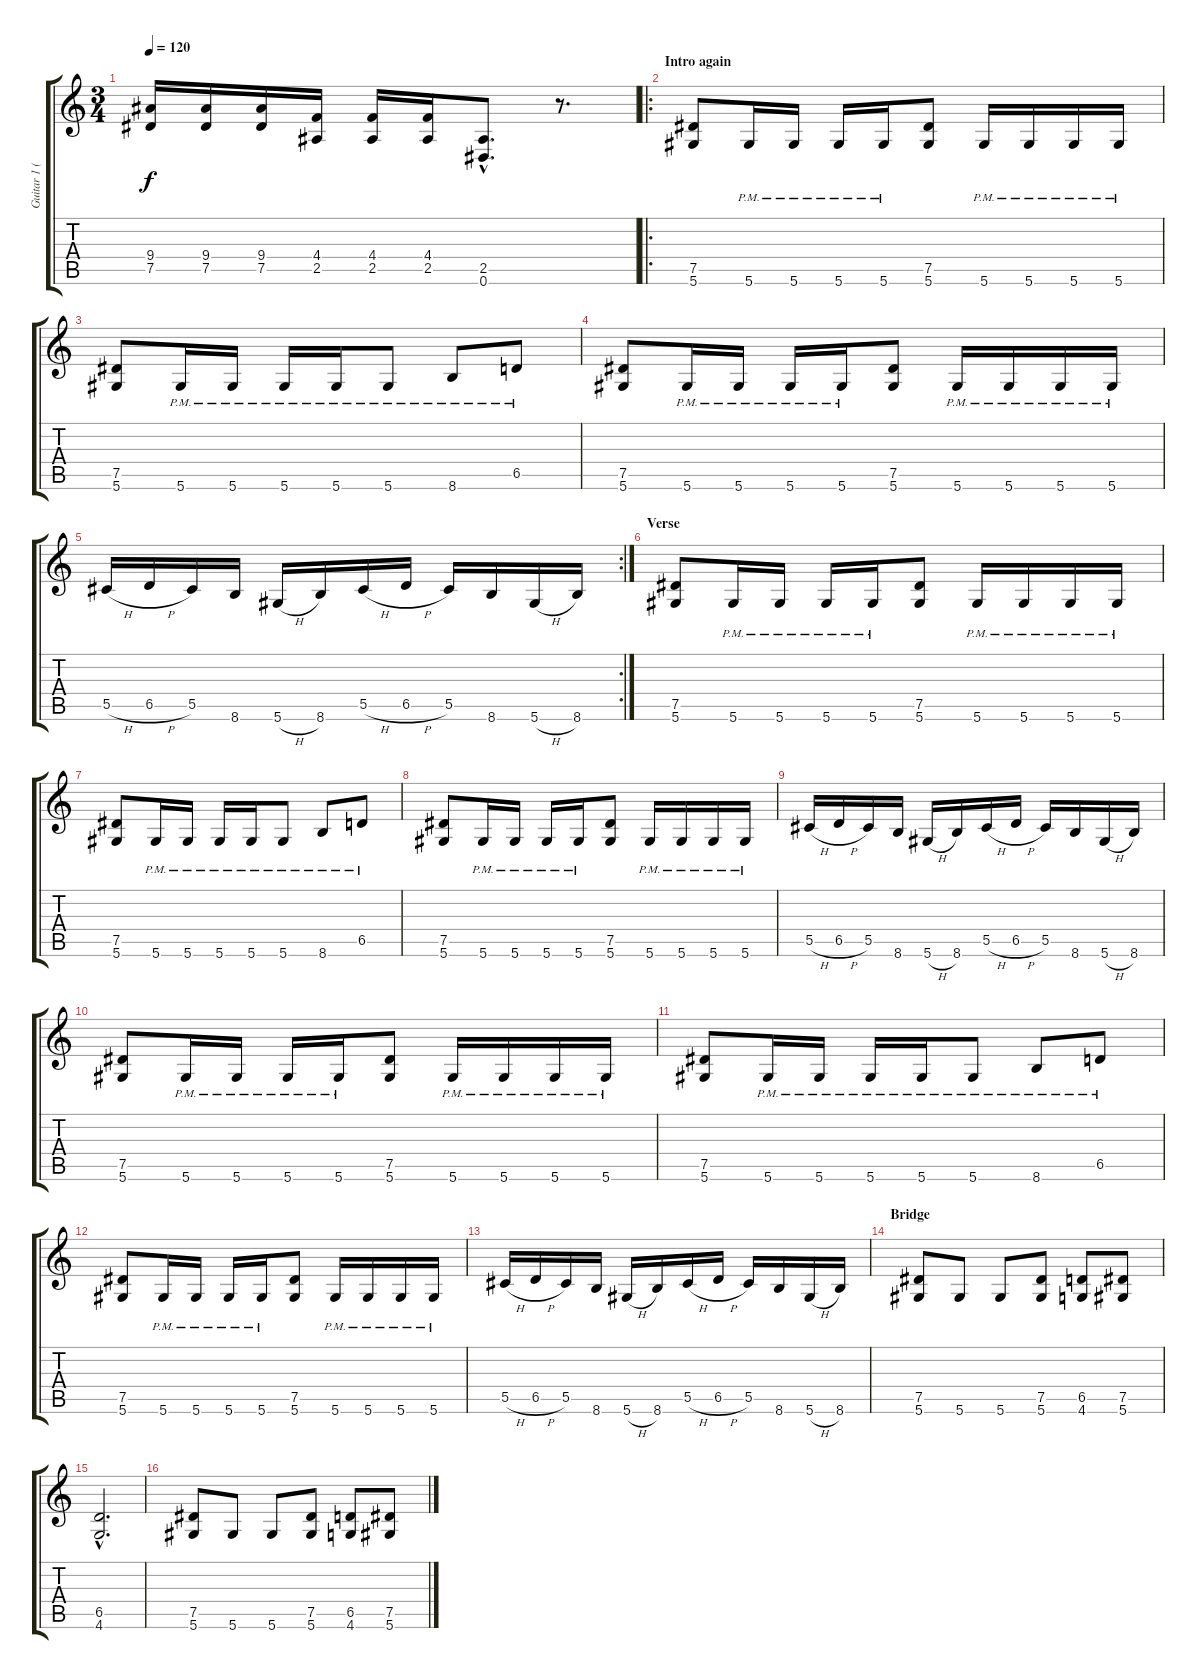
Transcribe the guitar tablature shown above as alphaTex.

\track ("Guitar 1 (Janne)" "Guitar 1 (") {instrument distortionguitar}
\staff {score tabs}
\tuning (Eb4 Bb3 Gb3 Db3 Ab2 Eb2) {hide}
\ts (3 4)
\tempo 120
\clef g2
\ks c
(9.4 7.5).16{dy f} (9.4 7.5).16 (9.4 7.5).16 (4.4 2.5).16 (4.4 2.5).16 (4.4 2.5).16 (2.5{hac} 0.6{hac}).8{d} r.8{d} |
\ro
\section ("" "Intro again")
(7.5 5.6).8 5.6{pm}.16 5.6{pm}.16 5.6{pm}.16 5.6{pm}.16 (7.5 5.6).8 5.6{pm}.16 5.6{pm}.16 5.6{pm}.16 5.6{pm}.16 |
(7.5 5.6).8 5.6{pm}.16 5.6{pm}.16 5.6{pm}.16 5.6{pm}.16 5.6{pm}.8 8.6{pm}.8 6.5{pm}.8 |
(7.5 5.6).8 5.6{pm}.16 5.6{pm}.16 5.6{pm}.16 5.6{pm}.16 (7.5 5.6).8 5.6{pm}.16 5.6{pm}.16 5.6{pm}.16 5.6{pm}.16 |
\rc 2
5.5{h}.16 6.5{h}.16 5.5.16 8.6.16 5.6{h}.16 8.6.16 5.5{h}.16 6.5{h}.16 5.5.16 8.6.16 5.6{h}.16 8.6.16 |
\section ("" "Verse")
(7.5 5.6).8 5.6{pm}.16 5.6{pm}.16 5.6{pm}.16 5.6{pm}.16 (7.5 5.6).8 5.6{pm}.16 5.6{pm}.16 5.6{pm}.16 5.6{pm}.16 |
(7.5 5.6).8 5.6{pm}.16 5.6{pm}.16 5.6{pm}.16 5.6{pm}.16 5.6{pm}.8 8.6{pm}.8 6.5{pm}.8 |
(7.5 5.6).8 5.6{pm}.16 5.6{pm}.16 5.6{pm}.16 5.6{pm}.16 (7.5 5.6).8 5.6{pm}.16 5.6{pm}.16 5.6{pm}.16 5.6{pm}.16 |
5.5{h}.16 6.5{h}.16 5.5.16 8.6.16 5.6{h}.16 8.6.16 5.5{h}.16 6.5{h}.16 5.5.16 8.6.16 5.6{h}.16 8.6.16 |
(7.5 5.6).8 5.6{pm}.16 5.6{pm}.16 5.6{pm}.16 5.6{pm}.16 (7.5 5.6).8 5.6{pm}.16 5.6{pm}.16 5.6{pm}.16 5.6{pm}.16 |
(7.5 5.6).8 5.6{pm}.16 5.6{pm}.16 5.6{pm}.16 5.6{pm}.16 5.6{pm}.8 8.6{pm}.8 6.5{pm}.8 |
(7.5 5.6).8 5.6{pm}.16 5.6{pm}.16 5.6{pm}.16 5.6{pm}.16 (7.5 5.6).8 5.6{pm}.16 5.6{pm}.16 5.6{pm}.16 5.6{pm}.16 |
5.5{h}.16 6.5{h}.16 5.5.16 8.6.16 5.6{h}.16 8.6.16 5.5{h}.16 6.5{h}.16 5.5.16 8.6.16 5.6{h}.16 8.6.16 |
\section ("" "Bridge")
(7.5 5.6).8 5.6.8 5.6.8 (7.5 5.6).8 (6.5 4.6).8 (7.5 5.6).8 |
(6.5{hac} 4.6{hac}).2{d} |
(7.5 5.6).8 5.6.8 5.6.8 (7.5 5.6).8 (6.5 4.6).8 (7.5 5.6).8
